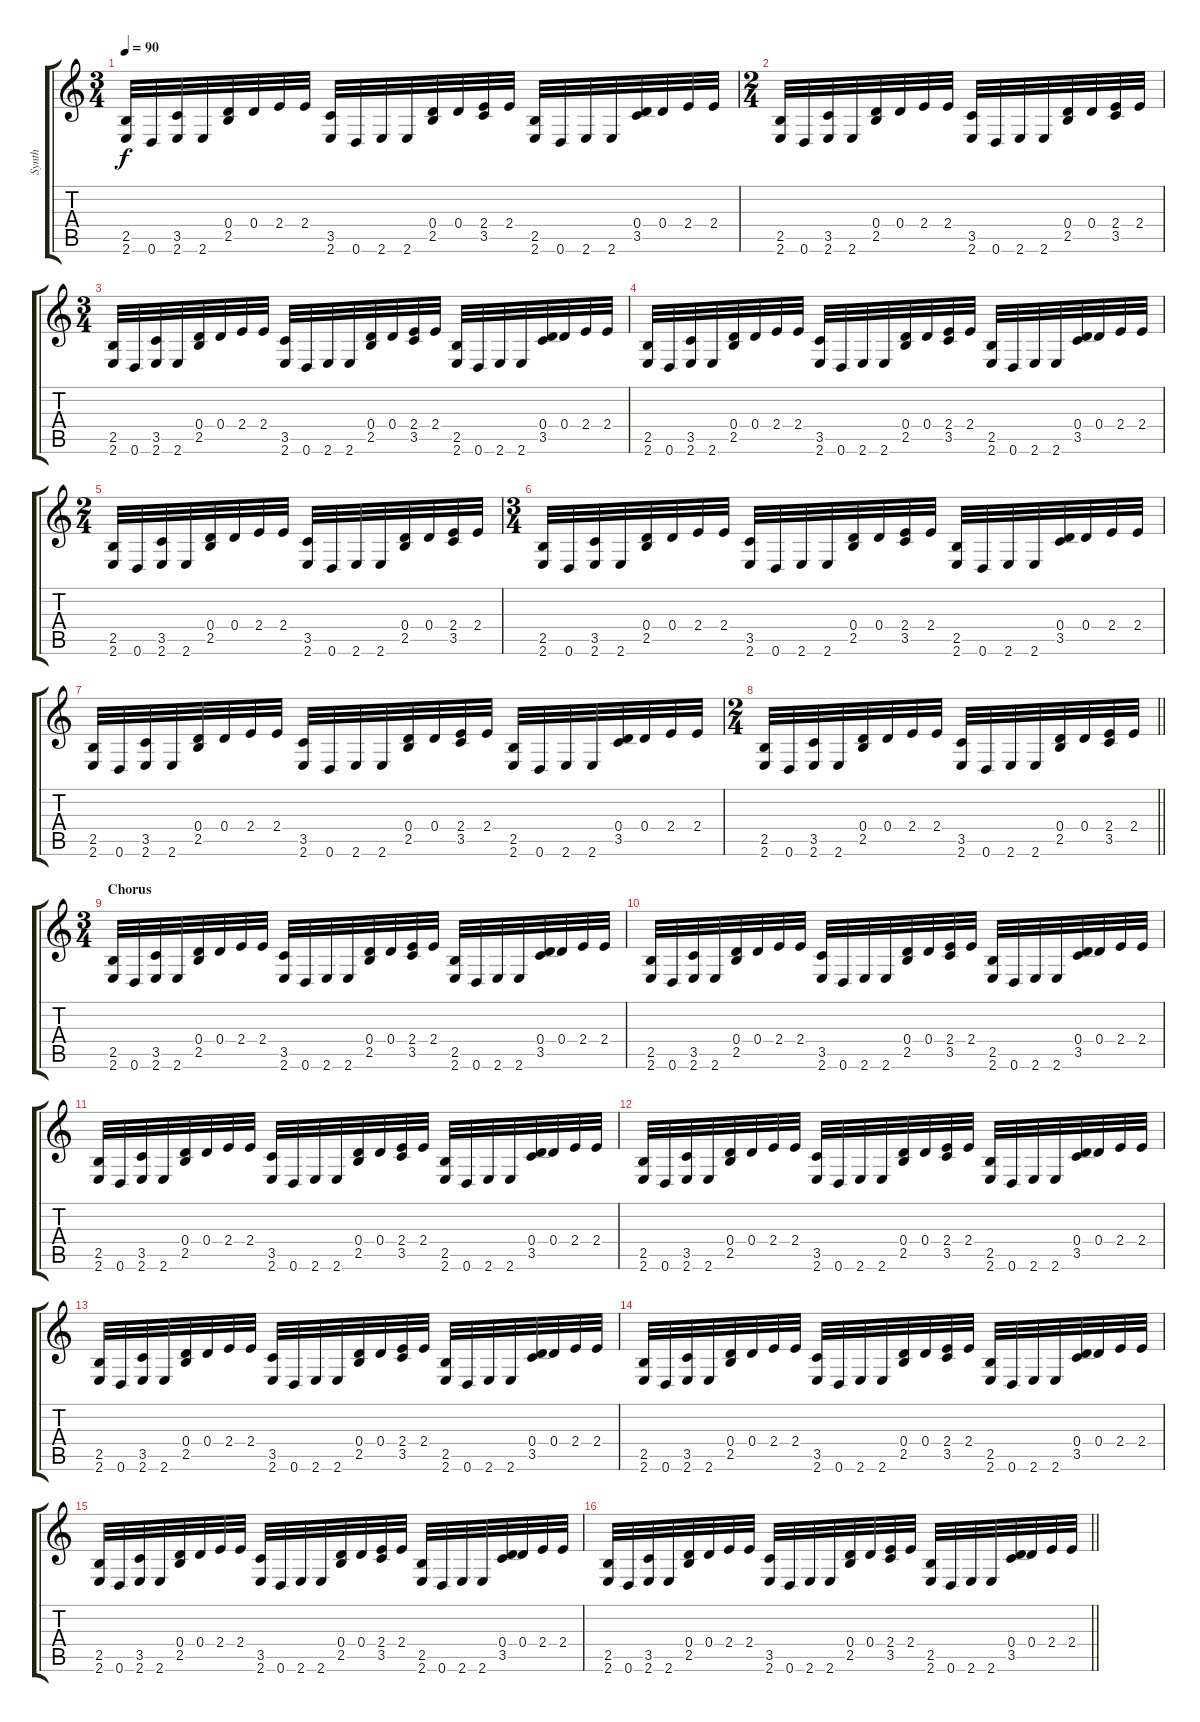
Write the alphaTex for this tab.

\track ("Synth" "Synth") {instrument synthbass1}
\staff {score tabs}
\tuning (E4 B3 G3 D3 A2 D2) {hide}
\ts (3 4)
\tempo 90
\clef g2
\ks c
(2.5 2.6).32{dy f} 0.6.32 (3.5 2.6).32 2.6.32 (0.4 2.5).32 0.4.32 2.4.32 2.4.32 (3.5 2.6).32 0.6.32 2.6.32 2.6.32 (0.4 2.5).32 0.4.32 (2.4 3.5).32 2.4.32 (2.5 2.6).32 0.6.32 2.6.32 2.6.32 (0.4 3.5).32 0.4.32 2.4.32 2.4.32 |
\ts (2 4)
(2.5 2.6).32 0.6.32 (3.5 2.6).32 2.6.32 (0.4 2.5).32 0.4.32 2.4.32 2.4.32 (3.5 2.6).32 0.6.32 2.6.32 2.6.32 (0.4 2.5).32 0.4.32 (2.4 3.5).32 2.4.32 |
\ts (3 4)
(2.5 2.6).32 0.6.32 (3.5 2.6).32 2.6.32 (0.4 2.5).32 0.4.32 2.4.32 2.4.32 (3.5 2.6).32 0.6.32 2.6.32 2.6.32 (0.4 2.5).32 0.4.32 (2.4 3.5).32 2.4.32 (2.5 2.6).32 0.6.32 2.6.32 2.6.32 (0.4 3.5).32 0.4.32 2.4.32 2.4.32 |
(2.5 2.6).32 0.6.32 (3.5 2.6).32 2.6.32 (0.4 2.5).32 0.4.32 2.4.32 2.4.32 (3.5 2.6).32 0.6.32 2.6.32 2.6.32 (0.4 2.5).32 0.4.32 (2.4 3.5).32 2.4.32 (2.5 2.6).32 0.6.32 2.6.32 2.6.32 (0.4 3.5).32 0.4.32 2.4.32 2.4.32 |
\ts (2 4)
(2.5 2.6).32 0.6.32 (3.5 2.6).32 2.6.32 (0.4 2.5).32 0.4.32 2.4.32 2.4.32 (3.5 2.6).32 0.6.32 2.6.32 2.6.32 (0.4 2.5).32 0.4.32 (2.4 3.5).32 2.4.32 |
\ts (3 4)
(2.5 2.6).32 0.6.32 (3.5 2.6).32 2.6.32 (0.4 2.5).32 0.4.32 2.4.32 2.4.32 (3.5 2.6).32 0.6.32 2.6.32 2.6.32 (0.4 2.5).32 0.4.32 (2.4 3.5).32 2.4.32 (2.5 2.6).32 0.6.32 2.6.32 2.6.32 (0.4 3.5).32 0.4.32 2.4.32 2.4.32 |
(2.5 2.6).32 0.6.32 (3.5 2.6).32 2.6.32 (0.4 2.5).32 0.4.32 2.4.32 2.4.32 (3.5 2.6).32 0.6.32 2.6.32 2.6.32 (0.4 2.5).32 0.4.32 (2.4 3.5).32 2.4.32 (2.5 2.6).32 0.6.32 2.6.32 2.6.32 (0.4 3.5).32 0.4.32 2.4.32 2.4.32 |
\ts (2 4)
\barLineRight lightlight
(2.5 2.6).32 0.6.32 (3.5 2.6).32 2.6.32 (0.4 2.5).32 0.4.32 2.4.32 2.4.32 (3.5 2.6).32 0.6.32 2.6.32 2.6.32 (0.4 2.5).32 0.4.32 (2.4 3.5).32 2.4.32 |
\ts (3 4)
\section ("" "Chorus")
(2.5 2.6).32 0.6.32 (3.5 2.6).32 2.6.32 (0.4 2.5).32 0.4.32 2.4.32 2.4.32 (3.5 2.6).32 0.6.32 2.6.32 2.6.32 (0.4 2.5).32 0.4.32 (2.4 3.5).32 2.4.32 (2.5 2.6).32 0.6.32 2.6.32 2.6.32 (0.4 3.5).32 0.4.32 2.4.32 2.4.32 |
(2.5 2.6).32 0.6.32 (3.5 2.6).32 2.6.32 (0.4 2.5).32 0.4.32 2.4.32 2.4.32 (3.5 2.6).32 0.6.32 2.6.32 2.6.32 (0.4 2.5).32 0.4.32 (2.4 3.5).32 2.4.32 (2.5 2.6).32 0.6.32 2.6.32 2.6.32 (0.4 3.5).32 0.4.32 2.4.32 2.4.32 |
(2.5 2.6).32 0.6.32 (3.5 2.6).32 2.6.32 (0.4 2.5).32 0.4.32 2.4.32 2.4.32 (3.5 2.6).32 0.6.32 2.6.32 2.6.32 (0.4 2.5).32 0.4.32 (2.4 3.5).32 2.4.32 (2.5 2.6).32 0.6.32 2.6.32 2.6.32 (0.4 3.5).32 0.4.32 2.4.32 2.4.32 |
(2.5 2.6).32 0.6.32 (3.5 2.6).32 2.6.32 (0.4 2.5).32 0.4.32 2.4.32 2.4.32 (3.5 2.6).32 0.6.32 2.6.32 2.6.32 (0.4 2.5).32 0.4.32 (2.4 3.5).32 2.4.32 (2.5 2.6).32 0.6.32 2.6.32 2.6.32 (0.4 3.5).32 0.4.32 2.4.32 2.4.32 |
(2.5 2.6).32 0.6.32 (3.5 2.6).32 2.6.32 (0.4 2.5).32 0.4.32 2.4.32 2.4.32 (3.5 2.6).32 0.6.32 2.6.32 2.6.32 (0.4 2.5).32 0.4.32 (2.4 3.5).32 2.4.32 (2.5 2.6).32 0.6.32 2.6.32 2.6.32 (0.4 3.5).32 0.4.32 2.4.32 2.4.32 |
(2.5 2.6).32 0.6.32 (3.5 2.6).32 2.6.32 (0.4 2.5).32 0.4.32 2.4.32 2.4.32 (3.5 2.6).32 0.6.32 2.6.32 2.6.32 (0.4 2.5).32 0.4.32 (2.4 3.5).32 2.4.32 (2.5 2.6).32 0.6.32 2.6.32 2.6.32 (0.4 3.5).32 0.4.32 2.4.32 2.4.32 |
(2.5 2.6).32 0.6.32 (3.5 2.6).32 2.6.32 (0.4 2.5).32 0.4.32 2.4.32 2.4.32 (3.5 2.6).32 0.6.32 2.6.32 2.6.32 (0.4 2.5).32 0.4.32 (2.4 3.5).32 2.4.32 (2.5 2.6).32 0.6.32 2.6.32 2.6.32 (0.4 3.5).32 0.4.32 2.4.32 2.4.32 |
\barLineRight lightlight
(2.5 2.6).32 0.6.32 (3.5 2.6).32 2.6.32 (0.4 2.5).32 0.4.32 2.4.32 2.4.32 (3.5 2.6).32 0.6.32 2.6.32 2.6.32 (0.4 2.5).32 0.4.32 (2.4 3.5).32 2.4.32 (2.5 2.6).32 0.6.32 2.6.32 2.6.32 (0.4 3.5).32 0.4.32 2.4.32 2.4.32
